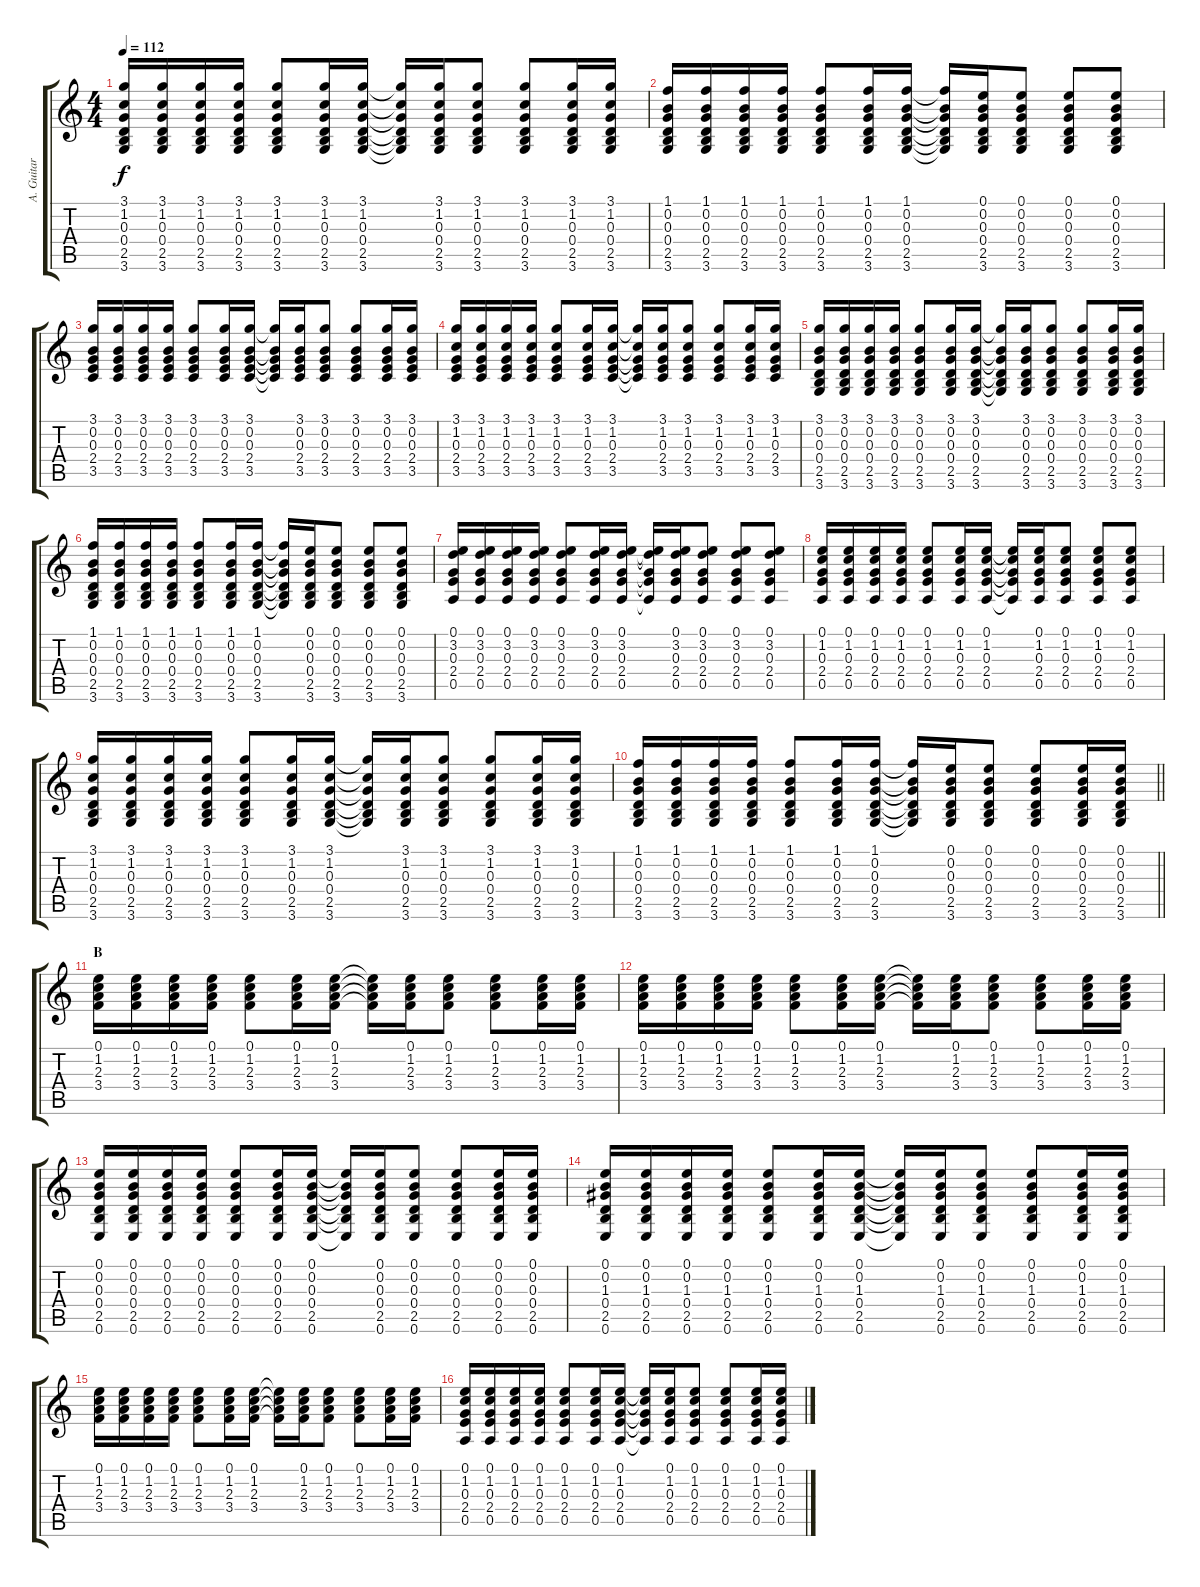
\track ("A. Guitar I" "A. Guitar ") {instrument acousticguitarsteel}
\staff {score tabs}
\tuning (E4 B3 G3 D3 A2 E2) {hide}
\ts (4 4)
\tempo 112
\clef g2
\ks c
(3.1 1.2 0.3 0.4 2.5 3.6).16{dy f} (3.1 1.2 0.3 0.4 2.5 3.6).16 (3.1 1.2 0.3 0.4 2.5 3.6).16 (3.1 1.2 0.3 0.4 2.5 3.6).16 (3.1 1.2 0.3 0.4 2.5 3.6).8 (3.1 1.2 0.3 0.4 2.5 3.6).16 (3.1 1.2 0.3 0.4 2.5 3.6).16 (3.1{t} 1.2{t} 0.3{t} 0.4{t} 2.5{t} 3.6{t}).16 (3.1 1.2 0.3 0.4 2.5 3.6).16 (3.1 1.2 0.3 0.4 2.5 3.6).8 (3.1 1.2 0.3 0.4 2.5 3.6).8 (3.1 1.2 0.3 0.4 2.5 3.6).16 (3.1 1.2 0.3 0.4 2.5 3.6).16 |
(1.1 0.2 0.3 0.4 2.5 3.6).16 (1.1 0.2 0.3 0.4 2.5 3.6).16 (1.1 0.2 0.3 0.4 2.5 3.6).16 (1.1 0.2 0.3 0.4 2.5 3.6).16 (1.1 0.2 0.3 0.4 2.5 3.6).8 (1.1 0.2 0.3 0.4 2.5 3.6).16 (1.1 0.2 0.3 0.4 2.5 3.6).16 (1.1{t} 0.2{t} 0.3{t} 0.4{t} 2.5{t} 3.6{t}).16 (0.1 0.2 0.3 0.4 2.5 3.6).16 (0.1 0.2 0.3 0.4 2.5 3.6).8 (0.1 0.2 0.3 0.4 2.5 3.6).8 (0.1 0.2 0.3 0.4 2.5 3.6).8 |
(3.1 0.2 0.3 2.4 3.5).16 (3.1 0.2 0.3 2.4 3.5).16 (3.1 0.2 0.3 2.4 3.5).16 (3.1 0.2 0.3 2.4 3.5).16 (3.1 0.2 0.3 2.4 3.5).8 (3.1 0.2 0.3 2.4 3.5).16 (3.1 0.2 0.3 2.4 3.5).16 (3.1{t} 0.2{t} 0.3{t} 2.4{t} 3.5{t}).16 (3.1 0.2 0.3 2.4 3.5).16 (3.1 0.2 0.3 2.4 3.5).8 (3.1 0.2 0.3 2.4 3.5).8 (3.1 0.2 0.3 2.4 3.5).16 (3.1 0.2 0.3 2.4 3.5).16 |
(3.1 1.2 0.3 2.4 3.5).16 (3.1 1.2 0.3 2.4 3.5).16 (3.1 1.2 0.3 2.4 3.5).16 (3.1 1.2 0.3 2.4 3.5).16 (3.1 1.2 0.3 2.4 3.5).8 (3.1 1.2 0.3 2.4 3.5).16 (3.1 1.2 0.3 2.4 3.5).16 (3.1{t} 1.2{t} 0.3{t} 2.4{t} 3.5{t}).16 (3.1 1.2 0.3 2.4 3.5).16 (3.1 1.2 0.3 2.4 3.5).8 (3.1 1.2 0.3 2.4 3.5).8 (3.1 1.2 0.3 2.4 3.5).16 (3.1 1.2 0.3 2.4 3.5).16 |
(3.1 0.2 0.3 0.4 2.5 3.6).16 (3.1 0.2 0.3 0.4 2.5 3.6).16 (3.1 0.2 0.3 0.4 2.5 3.6).16 (3.1 0.2 0.3 0.4 2.5 3.6).16 (3.1 0.2 0.3 0.4 2.5 3.6).8 (3.1 0.2 0.3 0.4 2.5 3.6).16 (3.1 0.2 0.3 0.4 2.5 3.6).16 (3.1{t} 0.2{t} 0.3{t} 0.4{t} 2.5{t} 3.6{t}).16 (3.1 0.2 0.3 0.4 2.5 3.6).16 (3.1 0.2 0.3 0.4 2.5 3.6).8 (3.1 0.2 0.3 0.4 2.5 3.6).8 (3.1 0.2 0.3 0.4 2.5 3.6).16 (3.1 0.2 0.3 0.4 2.5 3.6).16 |
(1.1 0.2 0.3 0.4 2.5 3.6).16 (1.1 0.2 0.3 0.4 2.5 3.6).16 (1.1 0.2 0.3 0.4 2.5 3.6).16 (1.1 0.2 0.3 0.4 2.5 3.6).16 (1.1 0.2 0.3 0.4 2.5 3.6).8 (1.1 0.2 0.3 0.4 2.5 3.6).16 (1.1 0.2 0.3 0.4 2.5 3.6).16 (1.1{t} 0.2{t} 0.3{t} 0.4{t} 2.5{t} 3.6{t}).16 (0.1 0.2 0.3 0.4 2.5 3.6).16 (0.1 0.2 0.3 0.4 2.5 3.6).8 (0.1 0.2 0.3 0.4 2.5 3.6).8 (0.1 0.2 0.3 0.4 2.5 3.6).8 |
(0.1 3.2 0.3 2.4 0.5).16 (0.1 3.2 0.3 2.4 0.5).16 (0.1 3.2 0.3 2.4 0.5).16 (0.1 3.2 0.3 2.4 0.5).16 (0.1 3.2 0.3 2.4 0.5).8 (0.1 3.2 0.3 2.4 0.5).16 (0.1 3.2 0.3 2.4 0.5).16 (0.1{t} 3.2{t} 0.3{t} 2.4{t} 0.5{t}).16 (0.1 3.2 0.3 2.4 0.5).16 (0.1 3.2 0.3 2.4 0.5).8 (0.1 3.2 0.3 2.4 0.5).8 (0.1 3.2 0.3 2.4 0.5).8 |
(0.1 1.2 0.3 2.4 0.5).16 (0.1 1.2 0.3 2.4 0.5).16 (0.1 1.2 0.3 2.4 0.5).16 (0.1 1.2 0.3 2.4 0.5).16 (0.1 1.2 0.3 2.4 0.5).8 (0.1 1.2 0.3 2.4 0.5).16 (0.1 1.2 0.3 2.4 0.5).16 (0.1{t} 1.2{t} 0.3{t} 2.4{t} 0.5{t}).16 (0.1 1.2 0.3 2.4 0.5).16 (0.1 1.2 0.3 2.4 0.5).8 (0.1 1.2 0.3 2.4 0.5).8 (0.1 1.2 0.3 2.4 0.5).8 |
(3.1 1.2 0.3 0.4 2.5 3.6).16 (3.1 1.2 0.3 0.4 2.5 3.6).16 (3.1 1.2 0.3 0.4 2.5 3.6).16 (3.1 1.2 0.3 0.4 2.5 3.6).16 (3.1 1.2 0.3 0.4 2.5 3.6).8 (3.1 1.2 0.3 0.4 2.5 3.6).16 (3.1 1.2 0.3 0.4 2.5 3.6).16 (3.1{t} 1.2{t} 0.3{t} 0.4{t} 2.5{t} 3.6{t}).16 (3.1 1.2 0.3 0.4 2.5 3.6).16 (3.1 1.2 0.3 0.4 2.5 3.6).8 (3.1 1.2 0.3 0.4 2.5 3.6).8 (3.1 1.2 0.3 0.4 2.5 3.6).16 (3.1 1.2 0.3 0.4 2.5 3.6).16 |
\barLineRight lightlight
(1.1 0.2 0.3 0.4 2.5 3.6).16 (1.1 0.2 0.3 0.4 2.5 3.6).16 (1.1 0.2 0.3 0.4 2.5 3.6).16 (1.1 0.2 0.3 0.4 2.5 3.6).16 (1.1 0.2 0.3 0.4 2.5 3.6).8 (1.1 0.2 0.3 0.4 2.5 3.6).16 (1.1 0.2 0.3 0.4 2.5 3.6).16 (1.1{t} 0.2{t} 0.3{t} 0.4{t} 2.5{t} 3.6{t}).16 (0.1 0.2 0.3 0.4 2.5 3.6).16 (0.1 0.2 0.3 0.4 2.5 3.6).8 (0.1 0.2 0.3 0.4 2.5 3.6).8 (0.1 0.2 0.3 0.4 2.5 3.6).16 (0.1 0.2 0.3 0.4 2.5 3.6).16 |
\section ("" "B")
(0.1 1.2 2.3 3.4).16 (0.1 1.2 2.3 3.4).16 (0.1 1.2 2.3 3.4).16 (0.1 1.2 2.3 3.4).16 (0.1 1.2 2.3 3.4).8 (0.1 1.2 2.3 3.4).16 (0.1 1.2 2.3 3.4).16 (0.1{t} 1.2{t} 2.3{t} 3.4{t}).16 (0.1 1.2 2.3 3.4).16 (0.1 1.2 2.3 3.4).8 (0.1 1.2 2.3 3.4).8 (0.1 1.2 2.3 3.4).16 (0.1 1.2 2.3 3.4).16 |
(0.1 1.2 2.3 3.4).16 (0.1 1.2 2.3 3.4).16 (0.1 1.2 2.3 3.4).16 (0.1 1.2 2.3 3.4).16 (0.1 1.2 2.3 3.4).8 (0.1 1.2 2.3 3.4).16 (0.1 1.2 2.3 3.4).16 (0.1{t} 1.2{t} 2.3{t} 3.4{t}).16 (0.1 1.2 2.3 3.4).16 (0.1 1.2 2.3 3.4).8 (0.1 1.2 2.3 3.4).8 (0.1 1.2 2.3 3.4).16 (0.1 1.2 2.3 3.4).16 |
(0.1 0.2 0.3 0.4 2.5 0.6).16 (0.1 0.2 0.3 0.4 2.5 0.6).16 (0.1 0.2 0.3 0.4 2.5 0.6).16 (0.1 0.2 0.3 0.4 2.5 0.6).16 (0.1 0.2 0.3 0.4 2.5 0.6).8 (0.1 0.2 0.3 0.4 2.5 0.6).16 (0.1 0.2 0.3 0.4 2.5 0.6).16 (0.1{t} 0.2{t} 0.3{t} 0.4{t} 2.5{t} 0.6{t}).16 (0.1 0.2 0.3 0.4 2.5 0.6).16 (0.1 0.2 0.3 0.4 2.5 0.6).8 (0.1 0.2 0.3 0.4 2.5 0.6).8 (0.1 0.2 0.3 0.4 2.5 0.6).16 (0.1 0.2 0.3 0.4 2.5 0.6).16 |
(0.1 0.2 1.3 0.4 2.5 0.6).16 (0.1 0.2 1.3 0.4 2.5 0.6).16 (0.1 0.2 1.3 0.4 2.5 0.6).16 (0.1 0.2 1.3 0.4 2.5 0.6).16 (0.1 0.2 1.3 0.4 2.5 0.6).8 (0.1 0.2 1.3 0.4 2.5 0.6).16 (0.1 0.2 1.3 0.4 2.5 0.6).16 (0.1{t} 0.2{t} 1.3{t} 0.4{t} 2.5{t} 0.6{t}).16 (0.1 0.2 1.3 0.4 2.5 0.6).16 (0.1 0.2 1.3 0.4 2.5 0.6).8 (0.1 0.2 1.3 0.4 2.5 0.6).8 (0.1 0.2 1.3 0.4 2.5 0.6).16 (0.1 0.2 1.3 0.4 2.5 0.6).16 |
(0.1 1.2 2.3 3.4).16 (0.1 1.2 2.3 3.4).16 (0.1 1.2 2.3 3.4).16 (0.1 1.2 2.3 3.4).16 (0.1 1.2 2.3 3.4).8 (0.1 1.2 2.3 3.4).16 (0.1 1.2 2.3 3.4).16 (0.1{t} 1.2{t} 2.3{t} 3.4{t}).16 (0.1 1.2 2.3 3.4).16 (0.1 1.2 2.3 3.4).8 (0.1 1.2 2.3 3.4).8 (0.1 1.2 2.3 3.4).16 (0.1 1.2 2.3 3.4).16 |
(0.1 1.2 0.3 2.4 0.5).16 (0.1 1.2 0.3 2.4 0.5).16 (0.1 1.2 0.3 2.4 0.5).16 (0.1 1.2 0.3 2.4 0.5).16 (0.1 1.2 0.3 2.4 0.5).8 (0.1 1.2 0.3 2.4 0.5).16 (0.1 1.2 0.3 2.4 0.5).16 (0.1{t} 1.2{t} 0.3{t} 2.4{t} 0.5{t}).16 (0.1 1.2 0.3 2.4 0.5).16 (0.1 1.2 0.3 2.4 0.5).8 (0.1 1.2 0.3 2.4 0.5).8 (0.1 1.2 0.3 2.4 0.5).16 (0.1 1.2 0.3 2.4 0.5).16
